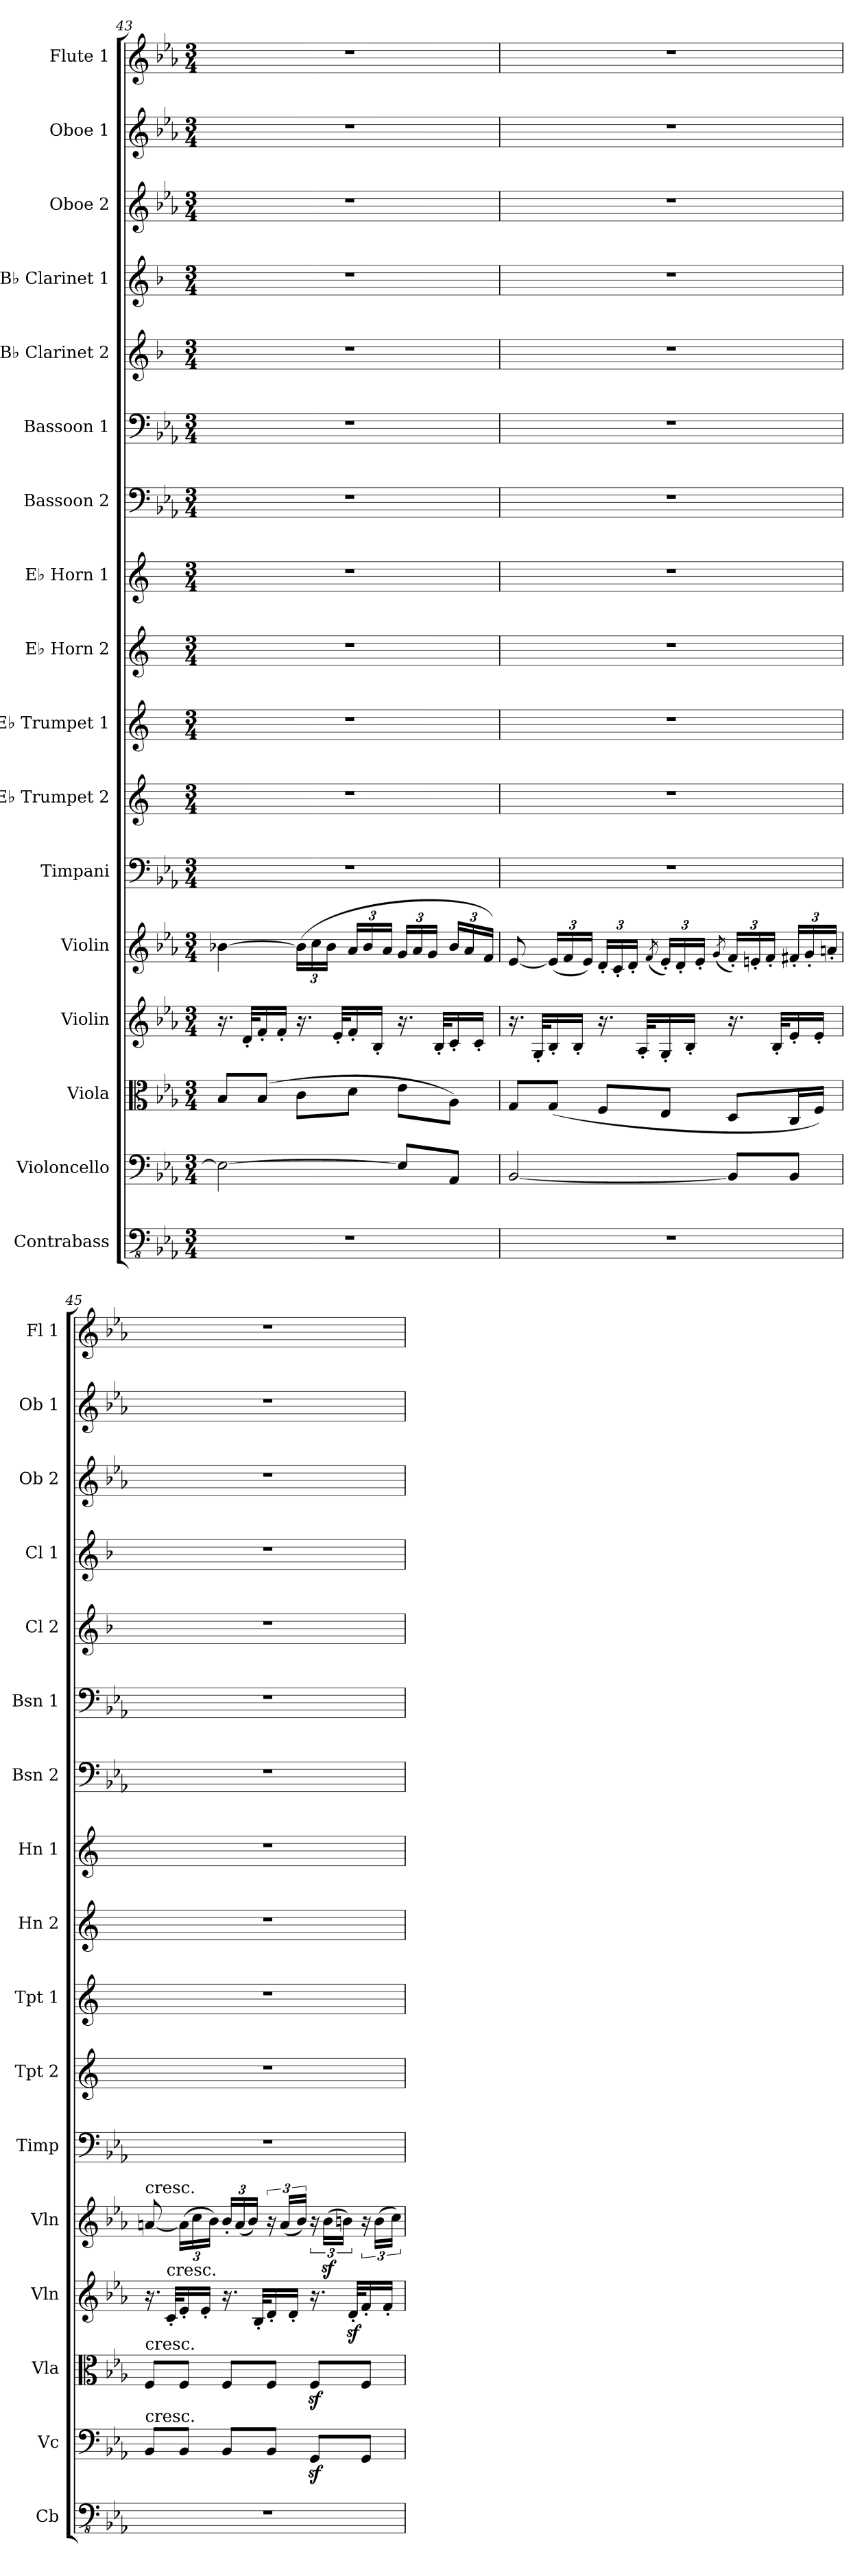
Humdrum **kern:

**kern	**kern	**kern	**kern	**kern	**kern	**kern	**kern	**kern	**kern	**kern	**kern	**kern	**kern	**kern	**kern	**kern
*part17	*part16	*part15	*part14	*part13	*part12	*part11	*part10	*part9	*part8	*part7	*part6	*part5	*part4	*part3	*part2	*part1
*staff17	*staff16	*staff15	*staff14	*staff13	*staff12	*staff11	*staff10	*staff9	*staff8	*staff7	*staff6	*staff5	*staff4	*staff3	*staff2	*staff1
*I"Contrabass	*I"Violoncello	*I"Viola	*I"Violin	*I"Violin	*I"Timpani	*I"E♭ Trumpet 2	*I"E♭ Trumpet 1	*I"E♭ Horn 2	*I"E♭ Horn 1	*I"Bassoon 2	*I"Bassoon 1	*I"B♭ Clarinet 2	*I"B♭ Clarinet 1	*I"Oboe 2	*I"Oboe 1	*I"Flute 1
*I'Cb	*I'Vc	*I'Vla	*I'Vln	*I'Vln	*I'Timp	*I'Tpt 2	*I'Tpt 1	*I'Hn 2	*I'Hn 1	*I'Bsn 2	*I'Bsn 1	*I'Cl 2	*I'Cl 1	*I'Ob 2	*I'Ob 1	*I'Fl 1
*clefFv4	*clefF4	*clefC3	*clefG2	*clefG2	*clefF4	*clefG2	*clefG2	*clefG2	*clefG2	*clefF4	*clefF4	*clefG2	*clefG2	*clefG2	*clefG2	*clefG2
*	*	*	*	*	*	*ITrd-2c-3	*ITrd-2c-3	*ITrd5c9	*ITrd5c9	*	*	*ITrd1c2	*ITrd1c2	*	*	*
*k[b-e-a-]	*k[b-e-a-]	*k[b-e-a-]	*k[b-e-a-]	*k[b-e-a-]	*k[b-e-a-]	*k[b-e-a-]	*k[b-e-a-]	*k[b-e-a-]	*k[b-e-a-]	*k[b-e-a-]	*k[b-e-a-]	*k[b-e-a-]	*k[b-e-a-]	*k[b-e-a-]	*k[b-e-a-]	*k[b-e-a-]
*M3/4	*M3/4	*M3/4	*M3/4	*M3/4	*M3/4	*M3/4	*M3/4	*M3/4	*M3/4	*M3/4	*M3/4	*M3/4	*M3/4	*M3/4	*M3/4	*M3/4
=43	=43	=43	=43	=43	=43	=43	=43	=43	=43	=43	=43	=43	=43	=43	=43	=43
2.r	2E-\_	8B-/L	16.r	[4b-X\	2.r	2.r	2.r	2.r	2.r	2.r	2.r	2.r	2.r	2.r	2.r	2.r
.	.	.	32d'/KLL	.	.	.	.	.	.	.	.	.	.	.	.	.
.	.	(>8B-/J	16f'/	.	.	.	.	.	.	.	.	.	.	.	.	.
.	.	.	16f'/JJ	.	.	.	.	.	.	.	.	.	.	.	.	.
*	*	*	*	*Xbrackettup	*	*	*	*	*	*	*	*	*	*	*	*
.	.	8c\L	16.r	(>24b-\LL]	.	.	.	.	.	.	.	.	.	.	.	.
.	.	.	.	24cc\	.	.	.	.	.	.	.	.	.	.	.	.
.	.	.	.	24b-\JJ	.	.	.	.	.	.	.	.	.	.	.	.
.	.	.	32e-'/KLL	.	.	.	.	.	.	.	.	.	.	.	.	.
.	.	8d\J	16f'/	24a-/LL	.	.	.	.	.	.	.	.	.	.	.	.
.	.	.	.	24b-/	.	.	.	.	.	.	.	.	.	.	.	.
.	.	.	16B-'/JJ	.	.	.	.	.	.	.	.	.	.	.	.	.
.	.	.	.	24a-/JJ	.	.	.	.	.	.	.	.	.	.	.	.
.	8E-/L]	8e-\L	16.r	24g/LL	.	.	.	.	.	.	.	.	.	.	.	.
.	.	.	.	24a-/	.	.	.	.	.	.	.	.	.	.	.	.
.	.	.	.	24g/JJ	.	.	.	.	.	.	.	.	.	.	.	.
.	.	.	32B-'/KLL	.	.	.	.	.	.	.	.	.	.	.	.	.
.	8AA-/J	8A-\J)	16c'/	24b-/LL	.	.	.	.	.	.	.	.	.	.	.	.
.	.	.	.	24a-/	.	.	.	.	.	.	.	.	.	.	.	.
.	.	.	16c'/JJ	.	.	.	.	.	.	.	.	.	.	.	.	.
.	.	.	.	24f/JJ)	.	.	.	.	.	.	.	.	.	.	.	.
!!LO:PB:g=z
=44	=44	=44	=44	=44	=44	=44	=44	=44	=44	=44	=44	=44	=44	=44	=44	=44
2.r	[2BB-/	8G/L	16.r	[8e-/	2.r	2.r	2.r	2.r	2.r	2.r	2.r	2.r	2.r	2.r	2.r	2.r
.	.	.	32G'/KLL	.	.	.	.	.	.	.	.	.	.	.	.	.
.	.	(<8G/J	16B-'/	(<24e-/LL]	.	.	.	.	.	.	.	.	.	.	.	.
.	.	.	.	24f/	.	.	.	.	.	.	.	.	.	.	.	.
.	.	.	16B-'/JJ	.	.	.	.	.	.	.	.	.	.	.	.	.
.	.	.	.	24e-/JJ)	.	.	.	.	.	.	.	.	.	.	.	.
.	.	8F/L	16.r	24d'/LL	.	.	.	.	.	.	.	.	.	.	.	.
.	.	.	.	24c'/	.	.	.	.	.	.	.	.	.	.	.	.
.	.	.	.	24d'/JJ	.	.	.	.	.	.	.	.	.	.	.	.
.	.	.	32A-'/KLL	.	.	.	.	.	.	.	.	.	.	.	.	.
.	.	.	.	(<8qf/	.	.	.	.	.	.	.	.	.	.	.	.
.	.	8E-/J	16G'/	24e-'/LL)	.	.	.	.	.	.	.	.	.	.	.	.
.	.	.	.	24d'/	.	.	.	.	.	.	.	.	.	.	.	.
.	.	.	16B-'/JJ	.	.	.	.	.	.	.	.	.	.	.	.	.
.	.	.	.	24e-'/JJ	.	.	.	.	.	.	.	.	.	.	.	.
.	.	.	.	(<8qg/	.	.	.	.	.	.	.	.	.	.	.	.
.	8BB-/L]	8D/L	16.r	24f'/LL)	.	.	.	.	.	.	.	.	.	.	.	.
.	.	.	.	24en'/	.	.	.	.	.	.	.	.	.	.	.	.
.	.	.	.	24f'/JJ	.	.	.	.	.	.	.	.	.	.	.	.
.	.	.	32B-'/KLL	.	.	.	.	.	.	.	.	.	.	.	.	.
.	8BB-/J	16C/L	16e-'/	24f#X'/LL	.	.	.	.	.	.	.	.	.	.	.	.
.	.	.	.	24g'/	.	.	.	.	.	.	.	.	.	.	.	.
.	.	16F/JJ)	16e-'/JJ	.	.	.	.	.	.	.	.	.	.	.	.	.
.	.	.	.	24an'/JJ	.	.	.	.	.	.	.	.	.	.	.	.
=45	=45	=45	=45	=45	=45	=45	=45	=45	=45	=45	=45	=45	=45	=45	=45	=45
!	!	!	!	!LO:TX:a:t=cresc.	!	!	!	!	!	!	!	!	!	!	!	!
!	!	!LO:TX:a:t=cresc.	!	!	!	!	!	!	!	!	!	!	!	!	!	!
!	!LO:TX:a:t=cresc.	!	!	!	!	!	!	!	!	!	!	!	!	!	!	!
2.r	8BB-/L	8F/L	16.r	[8an/	2.r	2.r	2.r	2.r	2.r	2.r	2.r	2.r	2.r	2.r	2.r	2.r
!	!	!	!LO:TX:a:t=cresc.	!	!	!	!	!	!	!	!	!	!	!	!	!
.	.	.	32c'/KLL	.	.	.	.	.	.	.	.	.	.	.	.	.
.	8BB-/J	8F/J	16e-'/	(>24a\LL]	.	.	.	.	.	.	.	.	.	.	.	.
.	.	.	.	24cc\	.	.	.	.	.	.	.	.	.	.	.	.
.	.	.	16e-'/JJ	.	.	.	.	.	.	.	.	.	.	.	.	.
.	.	.	.	24b-\JJ)	.	.	.	.	.	.	.	.	.	.	.	.
.	8BB-/L	8F/L	16.r	24b-'/LL	.	.	.	.	.	.	.	.	.	.	.	.
.	.	.	.	(<24a/	.	.	.	.	.	.	.	.	.	.	.	.
.	.	.	.	24b-/JJ)	.	.	.	.	.	.	.	.	.	.	.	.
.	.	.	32B-'/KLL	.	.	.	.	.	.	.	.	.	.	.	.	.
*	*	*	*	*brackettup	*	*	*	*	*	*	*	*	*	*	*	*
.	8BB-/J	8F/J	16d'/	24r	.	.	.	.	.	.	.	.	.	.	.	.
.	.	.	.	(<24a/LL	.	.	.	.	.	.	.	.	.	.	.	.
.	.	.	16d'/JJ	.	.	.	.	.	.	.	.	.	.	.	.	.
.	.	.	.	24b-/JJ)	.	.	.	.	.	.	.	.	.	.	.	.
.	8GGz</L	8Fz</L	16.r	24r	.	.	.	.	.	.	.	.	.	.	.	.
.	.	.	.	(>24b-z<\LL	.	.	.	.	.	.	.	.	.	.	.	.
.	.	.	.	24bn\JJ)	.	.	.	.	.	.	.	.	.	.	.	.
.	.	.	32dz<'/KLL	.	.	.	.	.	.	.	.	.	.	.	.	.
.	8GG/J	8F/J	16f'/	24r	.	.	.	.	.	.	.	.	.	.	.	.
.	.	.	.	(>24b\LL	.	.	.	.	.	.	.	.	.	.	.	.
.	.	.	16f'/JJ	.	.	.	.	.	.	.	.	.	.	.	.	.
.	.	.	.	24cc\JJ)	.	.	.	.	.	.	.	.	.	.	.	.
=	=	=	=	=	=	=	=	=	=	=	=	=	=	=	=	=
*-	*-	*-	*-	*-	*-	*-	*-	*-	*-	*-	*-	*-	*-	*-	*-	*-
